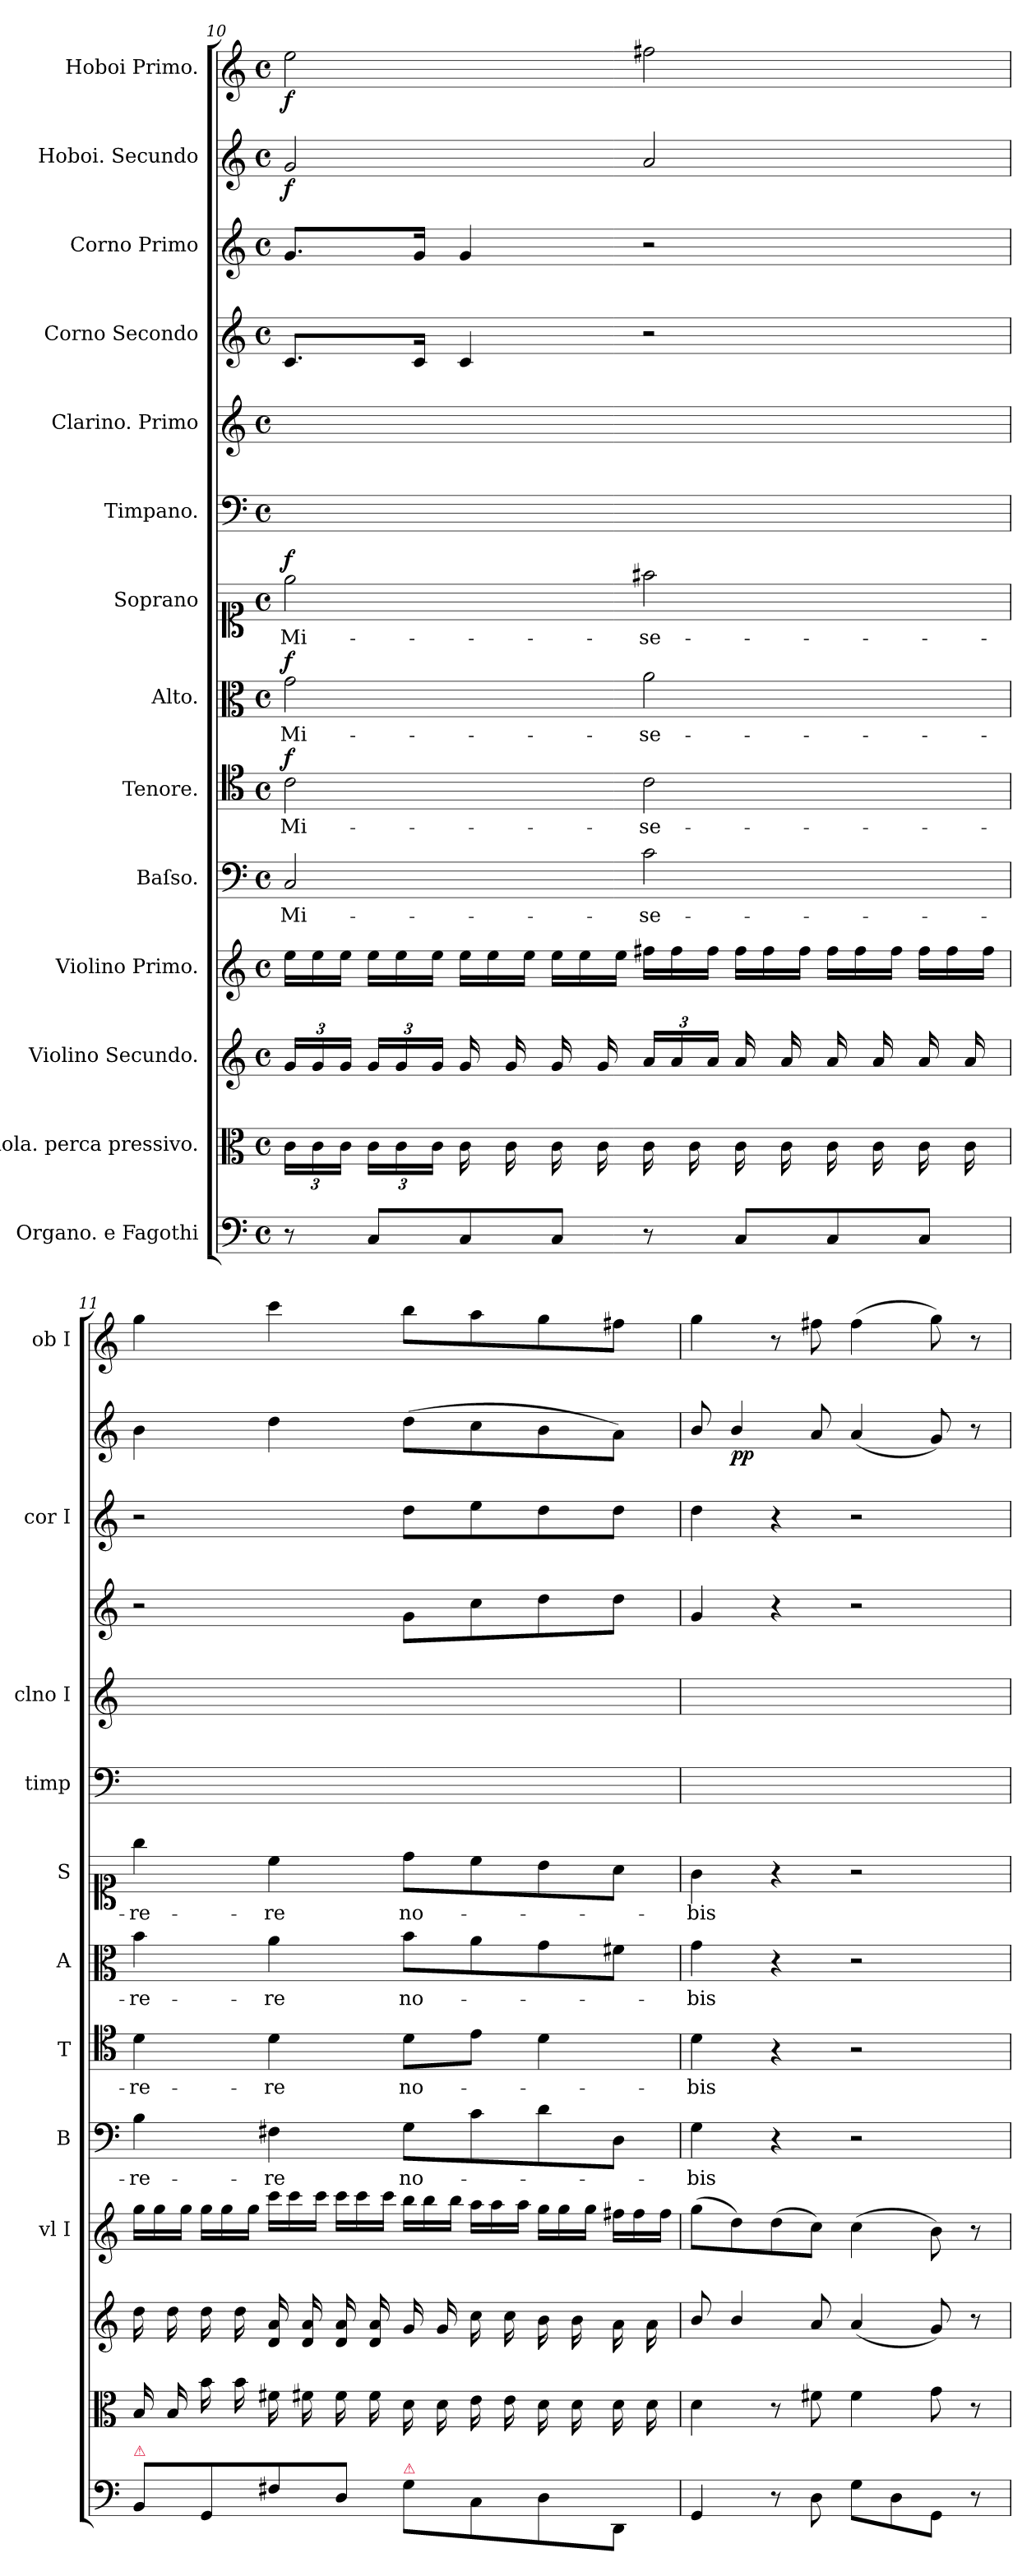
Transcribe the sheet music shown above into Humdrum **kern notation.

**kern	**dynam	**kern	**dynam	**kern	**dynam	**kern	**dynam	**kern	**text	**dynam	**kern	**text	**dynam	**kern	**text	**dynam	**kern	**text	**dynam	**kern	**kern	**kern	**dynam	**kern	**dynam	**kern	**dynam	**kern	**dynam
*part14	*part14	*part13	*part13	*part12	*part12	*part11	*part11	*part10	*part10	*part10	*part9	*part9	*part9	*part8	*part8	*part8	*part7	*part7	*part7	*part6	*part5	*part4	*part4	*part3	*part3	*part2	*part2	*part1	*part1
*staff14	*staff14	*staff13	*staff13	*staff12	*staff12	*staff11	*staff11	*staff10	*staff10	*staff10	*staff9	*staff9	*staff9	*staff8	*staff8	*staff8	*staff7	*staff7	*staff7	*staff6	*staff5	*staff4	*staff4	*staff3	*staff3	*staff2	*staff2	*staff1	*staff1
*I"Organo. e Fagothi	*	*I"Viola. perca pressivo.	*	*I"Violino Secundo.	*	*I"Violino Primo.	*	*I"Baſso.	*	*	*I"Tenore.	*	*	*I"Alto.	*	*	*I"Soprano	*	*	*I"Timpano.	*I"Clarino. Primo	*I"Corno Secondo	*	*I"Corno Primo	*	*I"Hoboi. Secundo	*	*I"Hoboi Primo.	*
*	*	*	*	*	*	*I'vl I	*	*I'B	*	*	*I'T	*	*	*I'A	*	*	*I'S	*	*	*I'timp	*I'clno I	*	*	*I'cor I	*	*	*	*I'ob I	*
*clefF4	*	*clefC3	*	*clefG2	*	*clefG2	*	*clefF4	*	*	*clefC4	*	*	*clefC3	*	*	*clefC1	*	*	*clefF4	*clefG2	*clefG2	*	*clefG2	*	*clefG2	*	*clefG2	*
*k[]	*	*k[]	*	*k[]	*	*k[]	*	*k[]	*	*	*k[]	*	*	*k[]	*	*	*k[]	*	*	*k[]	*k[]	*k[]	*	*k[]	*	*k[]	*	*k[]	*
*C:	*	*C:	*	*C:	*	*C:	*	*C:	*	*	*C:	*	*	*C:	*	*	*C:	*	*	*C:	*C:	*C:	*	*C:	*	*C:	*	*C:	*
*M4/4	*	*M4/4	*	*M4/4	*	*M4/4	*	*M4/4	*	*	*M4/4	*	*	*M4/4	*	*	*M4/4	*	*	*M4/4	*M4/4	*M4/4	*	*M4/4	*	*M4/4	*	*M4/4	*
*met(c)	*	*met(c)	*	*met(c)	*	*met(c)	*	*met(c)	*	*	*met(c)	*	*	*met(c)	*	*	*met(c)	*	*	*met(c)	*met(c)	*met(c)	*	*met(c)	*	*met(c)	*	*met(c)	*
*	*	*	*	*	*	*Xtuplet	*	*	*	*	*	*	*	*	*	*	*	*	*	*	*	*	*	*	*	*	*	*	*
=10	=10	=10	=10	=10	=10	=10	=10	=10	=10	=10	=10	=10	=10	=10	=10	=10	=10	=10	=10	=10	=10	=10	=10	=10	=10	=10	=10	=10	=10
!	!LO:DY:b	!	!LO:DY:b	!	!LO:DY:a	!	!LO:DY:b	!	!	!LO:DY:b	!	!LO:LY:i	!LO:DY:a	!	!	!LO:DY:b	!	!	!LO:DY:b	!	!	!	!LO:DY:b	!	!LO:DY:b	!	!LO:DY:b	!	!LO:DY:b
8r	forto	24c\LL	forto	24g/LL	forto	24ee\LL	forto	2C/	Mi-	[f]ort	2c\	Mi-	f	2g\	Mi-	f	2ee\	Mi-	f	1ryy	1ryy	8.c/L	for	8.g/L	fort	2g/	f	2ee\	f
.	.	24c\	.	24g/	.	24ee\	.	.	.	.	.	.	.	.	.	.	.	.	.	.	.	.	.	.	.	.	.	.	.
.	.	24c\JJ	.	24g/JJ	.	24ee\JJ	.	.	.	.	.	.	.	.	.	.	.	.	.	.	.	.	.	.	.	.	.	.	.
8C/L	.	24c\LL	.	24g/LL	.	24ee\LL	.	.	.	.	.	.	.	.	.	.	.	.	.	.	.	.	.	.	.	.	.	.	.
.	.	24c\	.	24g/	.	24ee\	.	.	.	.	.	.	.	.	.	.	.	.	.	.	.	.	.	.	.	.	.	.	.
.	.	.	.	.	.	.	.	.	.	.	.	.	.	.	.	.	.	.	.	.	.	16c/Jk	.	16g/Jk	.	.	.	.	.
.	.	24c\JJ	.	24g/JJ	.	24ee\JJ	.	.	.	.	.	.	.	.	.	.	.	.	.	.	.	.	.	.	.	.	.	.	.
*	*	*tremolo	*	*	*	*	*	*	*	*	*	*	*	*	*	*	*	*	*	*	*	*	*	*	*	*	*	*	*
*	*	*	*	*tremolo	*	*	*	*	*	*	*	*	*	*	*	*	*	*	*	*	*	*	*	*	*	*	*	*	*
8C/	.	16c\	.	16g/	.	24ee\LL	.	.	.	.	.	.	.	.	.	.	.	.	.	.	.	4c/	.	4g/	.	.	.	.	.
.	.	.	.	.	.	24ee\	.	.	.	.	.	.	.	.	.	.	.	.	.	.	.	.	.	.	.	.	.	.	.
.	.	16c\	.	16g/	.	.	.	.	.	.	.	.	.	.	.	.	.	.	.	.	.	.	.	.	.	.	.	.	.
.	.	.	.	.	.	24ee\JJ	.	.	.	.	.	.	.	.	.	.	.	.	.	.	.	.	.	.	.	.	.	.	.
8C/J	.	16c\	.	16g/	.	24ee\LL	.	.	.	.	.	.	.	.	.	.	.	.	.	.	.	.	.	.	.	.	.	.	.
.	.	.	.	.	.	24ee\	.	.	.	.	.	.	.	.	.	.	.	.	.	.	.	.	.	.	.	.	.	.	.
.	.	16c\	.	16g/	.	.	.	.	.	.	.	.	.	.	.	.	.	.	.	.	.	.	.	.	.	.	.	.	.
*	*	*	*	*Xtremolo	*	*	*	*	*	*	*	*	*	*	*	*	*	*	*	*	*	*	*	*	*	*	*	*	*
.	.	.	.	.	.	24ee\JJ	.	.	.	.	.	.	.	.	.	.	.	.	.	.	.	.	.	.	.	.	.	.	.
!	!	!	!	!	!	!	!	!	!	!	!	!LO:LY:i	!	!	!	!	!	!	!	!	!	!	!	!	!	!	!	!	!
8r	.	16c\	.	24a/LL	.	24ff#X\LL	.	2c\	-se-	.	2c\	-se-	.	2a\	-se-	.	2ff#X\	-se-	.	.	.	2r	.	2r	.	2a/	.	2ff#X\	.
.	.	.	.	24a/	.	24ff#\	.	.	.	.	.	.	.	.	.	.	.	.	.	.	.	.	.	.	.	.	.	.	.
.	.	16c\	.	.	.	.	.	.	.	.	.	.	.	.	.	.	.	.	.	.	.	.	.	.	.	.	.	.	.
.	.	.	.	24a/JJ	.	24ff#\JJ	.	.	.	.	.	.	.	.	.	.	.	.	.	.	.	.	.	.	.	.	.	.	.
*	*	*	*	*tremolo	*	*	*	*	*	*	*	*	*	*	*	*	*	*	*	*	*	*	*	*	*	*	*	*	*
8C/L	.	16c\	.	16a/	.	24ff#\LL	.	.	.	.	.	.	.	.	.	.	.	.	.	.	.	.	.	.	.	.	.	.	.
.	.	.	.	.	.	24ff#\	.	.	.	.	.	.	.	.	.	.	.	.	.	.	.	.	.	.	.	.	.	.	.
.	.	16c\	.	16a/	.	.	.	.	.	.	.	.	.	.	.	.	.	.	.	.	.	.	.	.	.	.	.	.	.
.	.	.	.	.	.	24ff#\JJ	.	.	.	.	.	.	.	.	.	.	.	.	.	.	.	.	.	.	.	.	.	.	.
8C/	.	16c\	.	16a/	.	24ff#\LL	.	.	.	.	.	.	.	.	.	.	.	.	.	.	.	.	.	.	.	.	.	.	.
.	.	.	.	.	.	24ff#\	.	.	.	.	.	.	.	.	.	.	.	.	.	.	.	.	.	.	.	.	.	.	.
.	.	16c\	.	16a/	.	.	.	.	.	.	.	.	.	.	.	.	.	.	.	.	.	.	.	.	.	.	.	.	.
.	.	.	.	.	.	24ff#\JJ	.	.	.	.	.	.	.	.	.	.	.	.	.	.	.	.	.	.	.	.	.	.	.
8C/J	.	16c\	.	16a/	.	24ff#\LL	.	.	.	.	.	.	.	.	.	.	.	.	.	.	.	.	.	.	.	.	.	.	.
.	.	.	.	.	.	24ff#\	.	.	.	.	.	.	.	.	.	.	.	.	.	.	.	.	.	.	.	.	.	.	.
.	.	16c\	.	16a/	.	.	.	.	.	.	.	.	.	.	.	.	.	.	.	.	.	.	.	.	.	.	.	.	.
.	.	.	.	.	.	24ff#\JJ	.	.	.	.	.	.	.	.	.	.	.	.	.	.	.	.	.	.	.	.	.	.	.
=11	=11	=11	=11	=11	=11	=11	=11	=11	=11	=11	=11	=11	=11	=11	=11	=11	=11	=11	=11	=11	=11	=11	=11	=11	=11	=11	=11	=11	=11
!LO:TX:a:color=crimson:t=⚠	!	!	!	!	!	!	!	!	!	!	!	!	!	!	!	!	!	!	!	!	!	!	!	!	!	!	!	!	!
!	!	!	!	!	!	!	!	!	!	!	!	!LO:LY:i	!	!	!	!	!	!	!	!	!	!	!	!	!	!	!	!	!
8BB/L	.	16B/	.	16dd\	.	24gg\LL	.	4B\	-re-	.	4d\	-re-	.	4b\	-re-	.	4gg\	-re-	.	1ryy	1ryy	2r	.	2r	.	4b\	.	4gg\	.
.	.	.	.	.	.	24gg\	.	.	.	.	.	.	.	.	.	.	.	.	.	.	.	.	.	.	.	.	.	.	.
.	.	16B/	.	16dd\	.	.	.	.	.	.	.	.	.	.	.	.	.	.	.	.	.	.	.	.	.	.	.	.	.
.	.	.	.	.	.	24gg\JJ	.	.	.	.	.	.	.	.	.	.	.	.	.	.	.	.	.	.	.	.	.	.	.
8GG/	.	16b\	.	16dd\	.	24gg\LL	.	.	.	.	.	.	.	.	.	.	.	.	.	.	.	.	.	.	.	.	.	.	.
.	.	.	.	.	.	24gg\	.	.	.	.	.	.	.	.	.	.	.	.	.	.	.	.	.	.	.	.	.	.	.
.	.	16b\	.	16dd\	.	.	.	.	.	.	.	.	.	.	.	.	.	.	.	.	.	.	.	.	.	.	.	.	.
.	.	.	.	.	.	24gg\JJ	.	.	.	.	.	.	.	.	.	.	.	.	.	.	.	.	.	.	.	.	.	.	.
!	!	!	!	!	!	!	!	!	!	!	!	!LO:LY:i	!	!	!	!	!	!	!	!	!	!	!	!	!	!	!	!	!
8F#X\	.	16f#X\	.	16d/ 16a/	.	24ccc\LL	.	4F#X\	-re	.	4d\	-re	.	4a\	-re	.	4cc\	-re	.	.	.	.	.	.	.	4dd\	.	4ccc\	.
.	.	.	.	.	.	24ccc\	.	.	.	.	.	.	.	.	.	.	.	.	.	.	.	.	.	.	.	.	.	.	.
.	.	16f#X\	.	16d/ 16a/	.	.	.	.	.	.	.	.	.	.	.	.	.	.	.	.	.	.	.	.	.	.	.	.	.
.	.	.	.	.	.	24ccc\JJ	.	.	.	.	.	.	.	.	.	.	.	.	.	.	.	.	.	.	.	.	.	.	.
8D\J	.	16f#\	.	16d/ 16a/	.	24ccc\LL	.	.	.	.	.	.	.	.	.	.	.	.	.	.	.	.	.	.	.	.	.	.	.
.	.	.	.	.	.	24ccc\	.	.	.	.	.	.	.	.	.	.	.	.	.	.	.	.	.	.	.	.	.	.	.
.	.	16f#\	.	16d/ 16a/	.	.	.	.	.	.	.	.	.	.	.	.	.	.	.	.	.	.	.	.	.	.	.	.	.
.	.	.	.	.	.	24ccc\JJ	.	.	.	.	.	.	.	.	.	.	.	.	.	.	.	.	.	.	.	.	.	.	.
!LO:TX:a:color=crimson:t=⚠	!	!	!	!	!	!	!	!	!	!	!	!	!	!	!	!	!	!	!	!	!	!	!	!	!	!	!	!	!
8G\L	.	16d\	.	16g/	.	24bb\LL	.	8G\L	no-	.	8d\L	no-	.	8b\L	no-	.	8dd\L	no-	.	.	.	8g\L	.	8dd\L	.	(8dd\L	.	8bb\L	.
.	.	.	.	.	.	24bb\	.	.	.	.	.	.	.	.	.	.	.	.	.	.	.	.	.	.	.	.	.	.	.
.	.	16d\	.	16g/	.	.	.	.	.	.	.	.	.	.	.	.	.	.	.	.	.	.	.	.	.	.	.	.	.
.	.	.	.	.	.	24bb\JJ	.	.	.	.	.	.	.	.	.	.	.	.	.	.	.	.	.	.	.	.	.	.	.
8C\	.	16e\	.	16cc\	.	24aa\LL	.	8c\	.	.	8e\J	.	.	8a\	.	.	8cc\	.	.	.	.	8cc\	.	8ee\	.	8cc\	.	8aa\	.
.	.	.	.	.	.	24aa\	.	.	.	.	.	.	.	.	.	.	.	.	.	.	.	.	.	.	.	.	.	.	.
.	.	16e\	.	16cc\	.	.	.	.	.	.	.	.	.	.	.	.	.	.	.	.	.	.	.	.	.	.	.	.	.
.	.	.	.	.	.	24aa\JJ	.	.	.	.	.	.	.	.	.	.	.	.	.	.	.	.	.	.	.	.	.	.	.
8D\	.	16d\	.	16b\	.	24gg\LL	.	8d\	.	.	4d\	.	.	8g\	.	.	8b\	.	.	.	.	8dd\	.	8dd\	.	8b\	.	8gg\	.
.	.	.	.	.	.	24gg\	.	.	.	.	.	.	.	.	.	.	.	.	.	.	.	.	.	.	.	.	.	.	.
.	.	16d\	.	16b\	.	.	.	.	.	.	.	.	.	.	.	.	.	.	.	.	.	.	.	.	.	.	.	.	.
.	.	.	.	.	.	24gg\JJ	.	.	.	.	.	.	.	.	.	.	.	.	.	.	.	.	.	.	.	.	.	.	.
8DD/J	.	16d\	.	16a\	.	24ff#X\LL	.	8D/J	.	.	.	.	.	8f#X\J	.	.	8a\J	.	.	.	.	8dd\J	.	8dd\J	.	8a\J)	.	8ff#X\J	.
.	.	.	.	.	.	24ff#\	.	.	.	.	.	.	.	.	.	.	.	.	.	.	.	.	.	.	.	.	.	.	.
.	.	16d\	.	16a\	.	.	.	.	.	.	.	.	.	.	.	.	.	.	.	.	.	.	.	.	.	.	.	.	.
*	*	*	*	*Xtremolo	*	*	*	*	*	*	*	*	*	*	*	*	*	*	*	*	*	*	*	*	*	*	*	*	*
*	*	*Xtremolo	*	*	*	*	*	*	*	*	*	*	*	*	*	*	*	*	*	*	*	*	*	*	*	*	*	*	*
.	.	.	.	.	.	24ff#\JJ	.	.	.	.	.	.	.	.	.	.	.	.	.	.	.	.	.	.	.	.	.	.	.
=12	=12	=12	=12	=12	=12	=12	=12	=12	=12	=12	=12	=12	=12	=12	=12	=12	=12	=12	=12	=12	=12	=12	=12	=12	=12	=12	=12	=12	=12
4GG/	.	4d\	.	8b/	.	(8gg\L	.	4G\	-bis	.	4d\	-bis	.	4g\	-bis	.	4g\	-bis	.	1ryy	1ryy	4g/	.	4dd\	.	8b/	.	4gg\	.
!	!	!	!	!	!	!	!LO:DY:b	!	!	!	!	!	!	!	!	!	!	!	!	!	!	!	!	!	!	!	!LO:DY:b	!	!
.	.	.	.	4b/	.	8dd\)	piano	.	.	.	.	.	.	.	.	.	.	.	.	.	.	.	.	.	.	4b/	pp	.	.
!	!	!	!LO:DY:b	!	!	!	!	!	!	!	!	!	!	!	!	!	!	!	!	!	!	!	!	!	!	!	!	!	!
8r	.	8r	pia	.	.	(8dd\	.	4r	.	.	4r	.	.	4r	.	.	4r	.	.	.	.	4r	.	4r	.	.	.	8r	.
!	!LO:DY:b	!	!	!	!LO:DY:b	!	!	!	!	!	!	!	!	!	!	!	!	!	!	!	!	!	!	!	!	!	!	!	!LO:DY:b
8D\	pia	8f#X\	.	8a/	pia	8cc\J)	.	.	.	.	.	.	.	.	.	.	.	.	.	.	.	.	.	.	.	8a/	.	8ff#X\	pia
8G\L	.	4f#\	.	(4a/	.	(4cc\	.	2r	.	.	2r	.	.	2r	.	.	2r	.	.	.	.	2r	.	2r	.	(4a/	.	(4ff#\	.
8D\	.	.	.	.	.	.	.	.	.	.	.	.	.	.	.	.	.	.	.	.	.	.	.	.	.	.	.	.	.
8GG/J	.	8g\	.	8g/)	.	8b\)	.	.	.	.	.	.	.	.	.	.	.	.	.	.	.	.	.	.	.	8g/)	.	8gg\)	.
8r	.	8r	.	8r	.	8r	.	.	.	.	.	.	.	.	.	.	.	.	.	.	.	.	.	.	.	8r	.	8r	.
=	=	=	=	=	=	=	=	=	=	=	=	=	=	=	=	=	=	=	=	=	=	=	=	=	=	=	=	=	=
*-	*-	*-	*-	*-	*-	*-	*-	*-	*-	*-	*-	*-	*-	*-	*-	*-	*-	*-	*-	*-	*-	*-	*-	*-	*-	*-	*-	*-	*-
